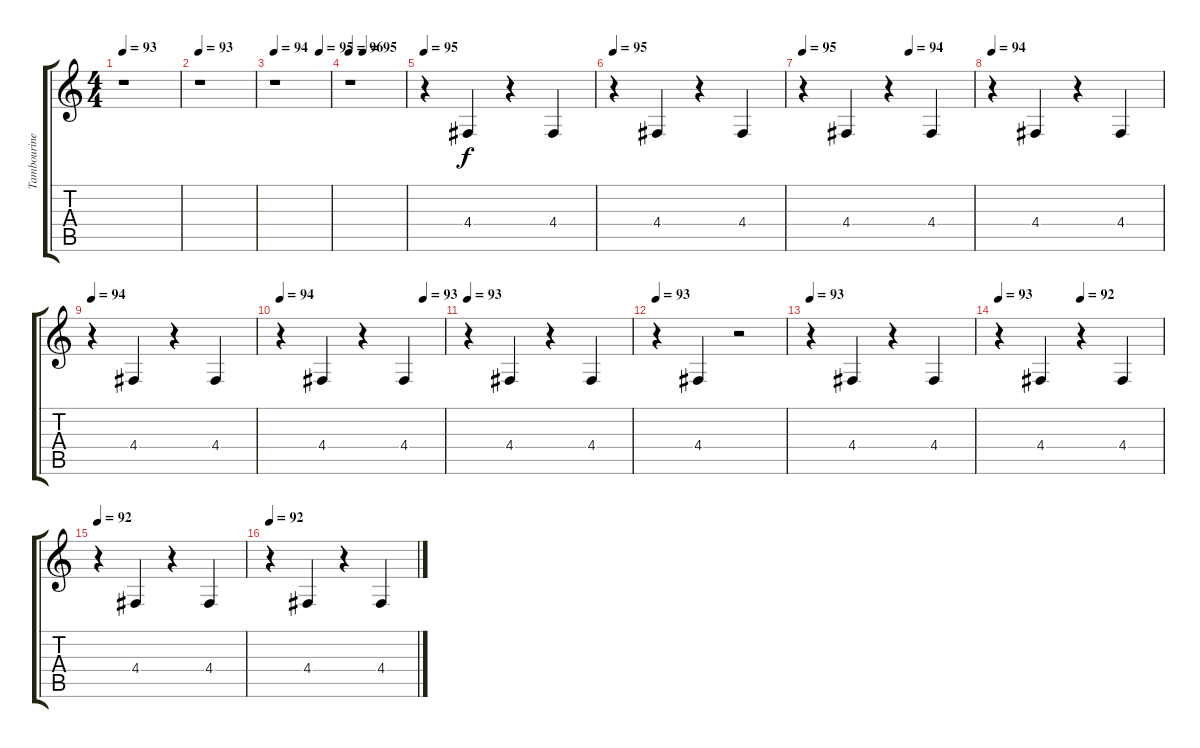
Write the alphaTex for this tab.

\track ("Tambourine" "Tambourine") {instrument choiraahs}
\staff {score tabs}
\tuning (E4 B3 G3 D3 A2 E2) {hide}
\ts (4 4)
\tempo 93
\clef g2
\ks c
r.1{dy f} |
\tempo 93
r.1 |
\tempo 94
\tempo (95 0.8125)
r.1 |
\tempo 96
\tempo (95 0.25)
r.1 |
\tempo 95
r.4 4.4.4 r.4 4.4.4 |
\tempo 95
r.4 4.4.4 r.4 4.4.4 |
\tempo 95
\tempo (94 0.625)
r.4 4.4.4 r.4 4.4.4 |
\tempo 94
r.4 4.4.4 r.4 4.4.4 |
\tempo 94
r.4 4.4.4 r.4 4.4.4 |
\tempo 94
\tempo (93 0.875)
r.4 4.4.4 r.4 4.4.4 |
\tempo 93
r.4 4.4.4 r.4 4.4.4 |
\tempo 93
r.4 4.4.4 r.2 |
\tempo 93
r.4 4.4.4 r.4 4.4.4 |
\tempo 93
\tempo (92 0.5)
r.4 4.4.4 r.4 4.4.4 |
\tempo 92
r.4 4.4.4 r.4 4.4.4 |
\tempo 92
r.4 4.4.4 r.4 4.4.4
